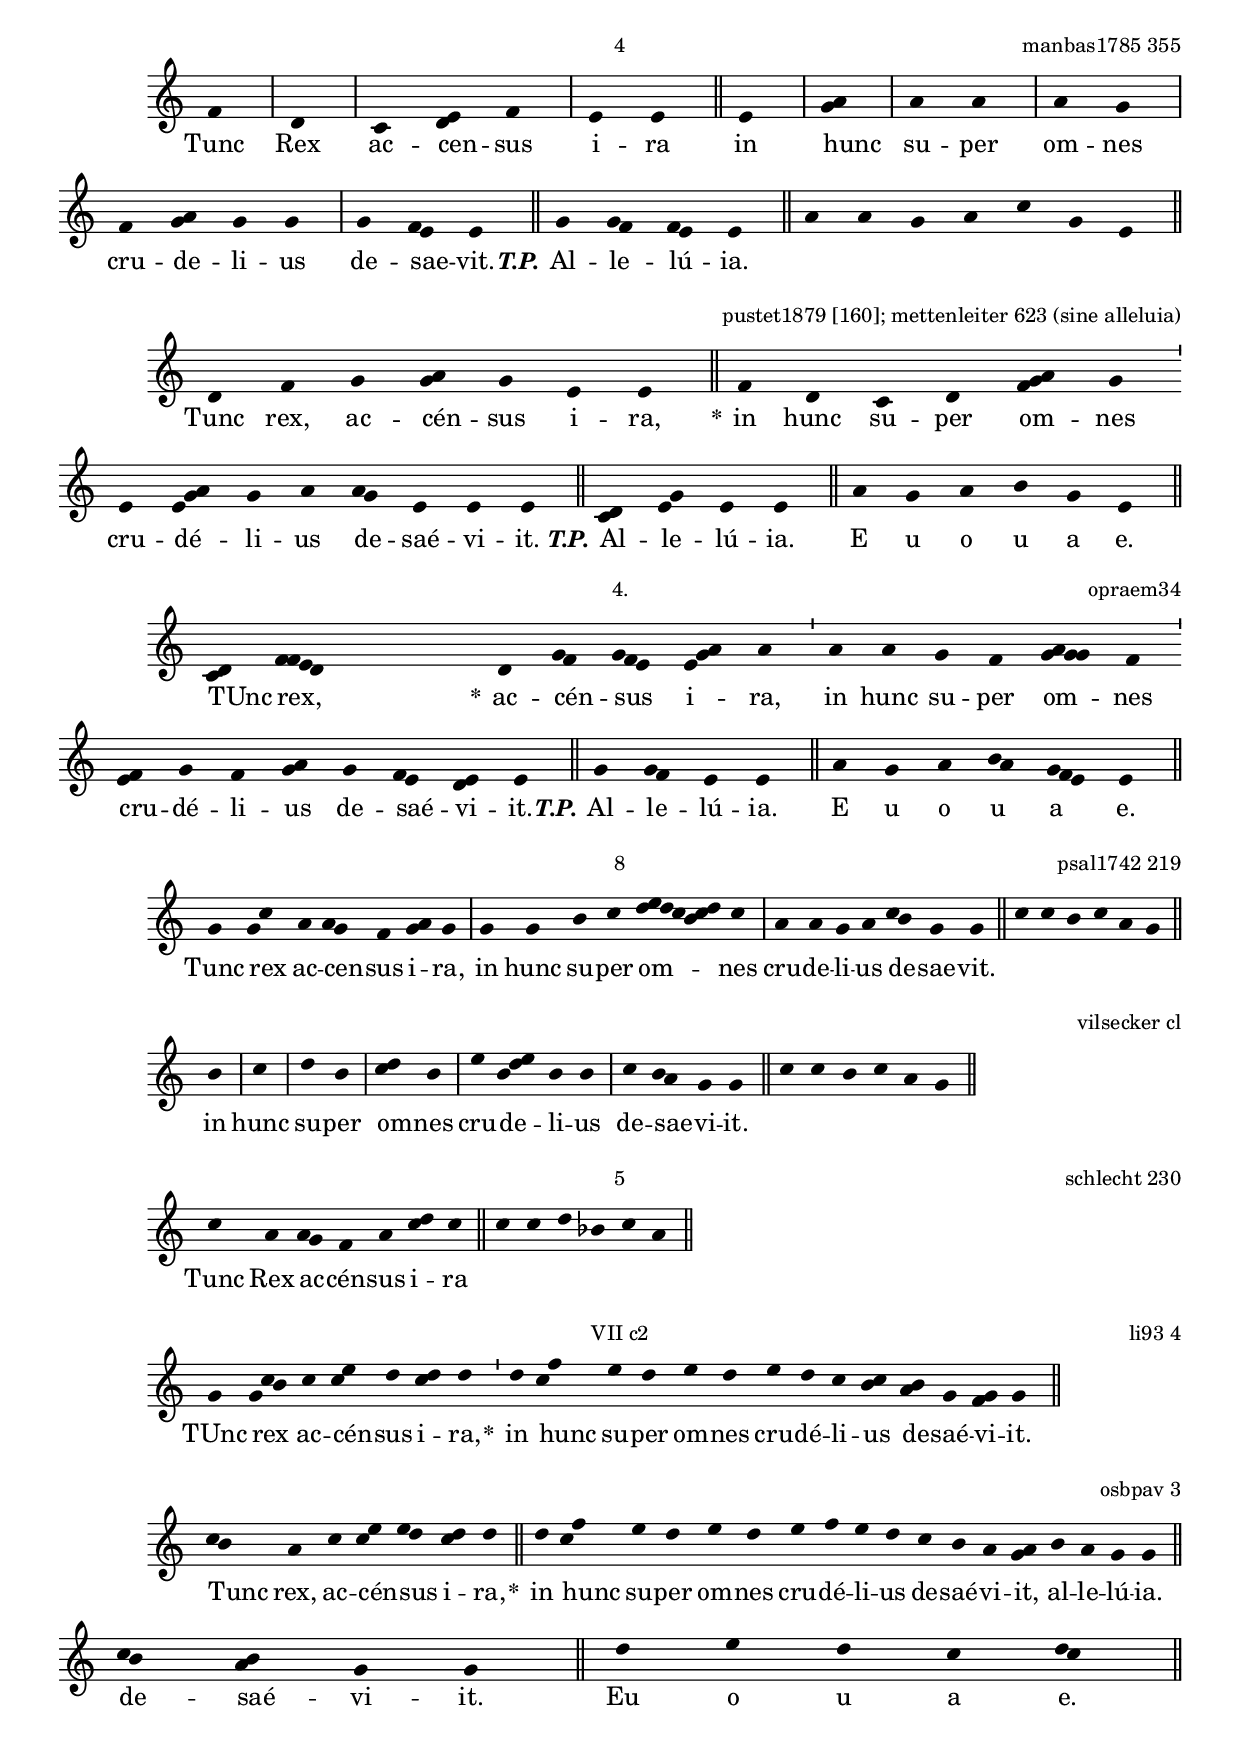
\version "2.19.32"

\include "../lib/synopsis.ily"

\score {
  \transpose c c' {
    \plainchant
    f4 \bar "|" d \bar "|" c \melisma { d e } f \bar "|" e e \bar "||"
    e \bar "|" \melisma { g a } \bar "|" a a \bar "|" a g \bar "|"
    f \melisma { g a } g g \bar "|" g \melisma { f e } e \bar "||"
    g \melisma { g f } \melisma { f e } e \bar "||"

    a a g a c' g e \bar "||"
  }
  \addlyrics {
    Tunc Rex ac -- cen -- sus i -- ra
    in hunc su -- per om -- nes
    cru -- de -- li -- us de -- sae -- vit.
    \set stanza = \markup{\italic{T.P.}} Al -- le -- lú -- ia.
  }
  \header {
    annotation = "4"
    fontes = "manbas1785 355"
  }
}

\score {
  \transpose c c' {
    \plainchant
    d4 f g \melisma{ g a } g e e \bar "||"
    f d c d \melisma { f g a } g \bar "'"
    e \melisma { e g a } g a \melisma { a g } e e e \bar "||"
    \melisma { c d } \melisma { e g } e e \bar "||"
    a g a b g e \bar "||"
  }
  \addlyrics {
    Tunc rex, ac -- cén -- sus i -- ra, \set stanza = \markup{"*"}
    in hunc su -- per om -- nes
    cru -- dé -- li -- us de -- saé -- vi -- it.
    \set stanza = \markup{\italic{T.P.}} Al -- le -- lú -- ia.
    E u o u a e.
  }
  \header {
    fontes = "pustet1879 [160]; mettenleiter 623 (sine alleluia)"
  }
}

\score {
  \transpose c c' {
    \plainchant
    \melisma { c4 d } \bar "" \melisma { f f e d } \bar "" s \bar "" d \melisma { g f } \melisma { g f e } \bar "" \melisma { e g a } a \bar "'"
    a \bar "" a \bar "" g f \bar "" \melisma { g a g g } f \bar "'"
    \melisma { e f } g f \melisma { g a } \bar "" g \melisma { f e } \melisma { d e } e \bar "||"
    g \melisma { g f } e e \bar "||"
    a \bar "" g \bar "" a \bar "" \melisma { b a } \bar "" \melisma { g f e } \bar "" e \bar "||"
  }
  \addlyrics {
    TUnc rex, \set stanza = \markup{"*"} ac -- cén -- sus i -- ra,
    in hunc su -- per om -- nes
    cru -- dé -- li -- us de -- saé -- vi -- it.
    \set stanza = \markup{\italic{T.P.}} Al -- le -- lú -- ia.
    E u o u a e.
  }
  \header {
    annotation = "4."
    mode = "4"
    office-part = "antiphona"
    fontes = "opraem34"
  }
}

\score {
  \transpose c c' {
    \plainchant
    g4 \melisma { g c' } a \melisma { a g } f \melisma { g a } g \bar "|"
    g g b c' \melisma { d' e' d' c' b c' d' } c' \bar "|"
    a a g a \melisma { c' b } g g \bar "||"

    c' c' b c' a g \bar "||"
  }
  \addlyrics {
    Tunc rex ac -- cen -- sus i -- ra,
    in hunc su -- per om -- nes
    cru -- de -- li -- us de -- sae -- vit.
  }
  \header {
    annotation = "8"
    fontes = "psal1742 219"
  }
}

\score {
  \transpose c c' {
    \plainchant
    b \bar "|" c' \bar "|" d' b \bar "|" \melisma { c' d' } b \bar "|"
    e' \melisma { b d' e' } b b \bar "|" c' \melisma { b a } g g \bar "||"
    c' c' b c' a g \bar "||"
  }
  \addlyrics {
    in hunc su -- per om -- nes
    cru -- de -- li -- us de -- sae -- vi -- it.
  }
  \header {
    fontes = "vilsecker cl"
  }
}

\score {
  \transpose c c' {
    \plainchant
    c'4 a \melisma { a g } f a \melisma { c' d' } c' \bar "||"

    c' c' d' bes c' a \bar "||"
  }
  \addlyrics {
    Tunc Rex ac -- cén -- sus i -- ra
  }
  \header {
    annotation = "5"
    fontes = "schlecht 230"
  }
}

\score {
  \transpose c c' {
    \plainchant
    g4 \melisma { g c' b } c' \melisma { c' e' } d' \melisma { c' d' } d' \bar "'"
    d' \melisma { c' f' } e' d' e' d' e' d' c' \melisma { b c' } \melisma { a b } g \melisma { f g } g4. \bar "||"
  }
  \addlyrics {
    TUnc rex ac -- cén -- sus i -- ra, \set stanza = \markup{"*"}
    in hunc su -- per om -- nes cru -- dé -- li -- us de -- saé -- vi -- it.
    % Sic. Alleluia deest.
  }
  \header {
    annotation = "VII c2"
    fontes = "li93 4"
  }
}

\score {
  \transpose c c' {
    \plainchant
    \melisma { c'4 b } a c' \melisma { c' e' } \melisma { e' d' } \melisma { c' d' } d' \bar "||"
    d' \melisma { c' f' } e' d' e' d'
    e' f' e' d' c' b a \melisma { g a } b a g g \bar "||"
    \melisma { c' b } \melisma { a b } g g \bar "||"
    d' e' d' c' \melisma { d' c' } \bar "||"
  }
  \addlyrics {
    Tunc rex, ac -- cén -- sus i -- ra, \set stanza = \markup{"*"}
    in hunc su -- per om -- nes
    cru -- dé -- li -- us de -- saé -- vi -- it, al -- le -- lú -- ia.
    de -- saé -- vi -- it.
    Eu o u a e.
  }
  \header {
    fontes = "osbpav 3"
  }
}

%{
\score {
  \transpose c c' {
    \plainchant

  }
  \addlyrics {

  }
  \header {
    fontes = ""
  }
}
%}